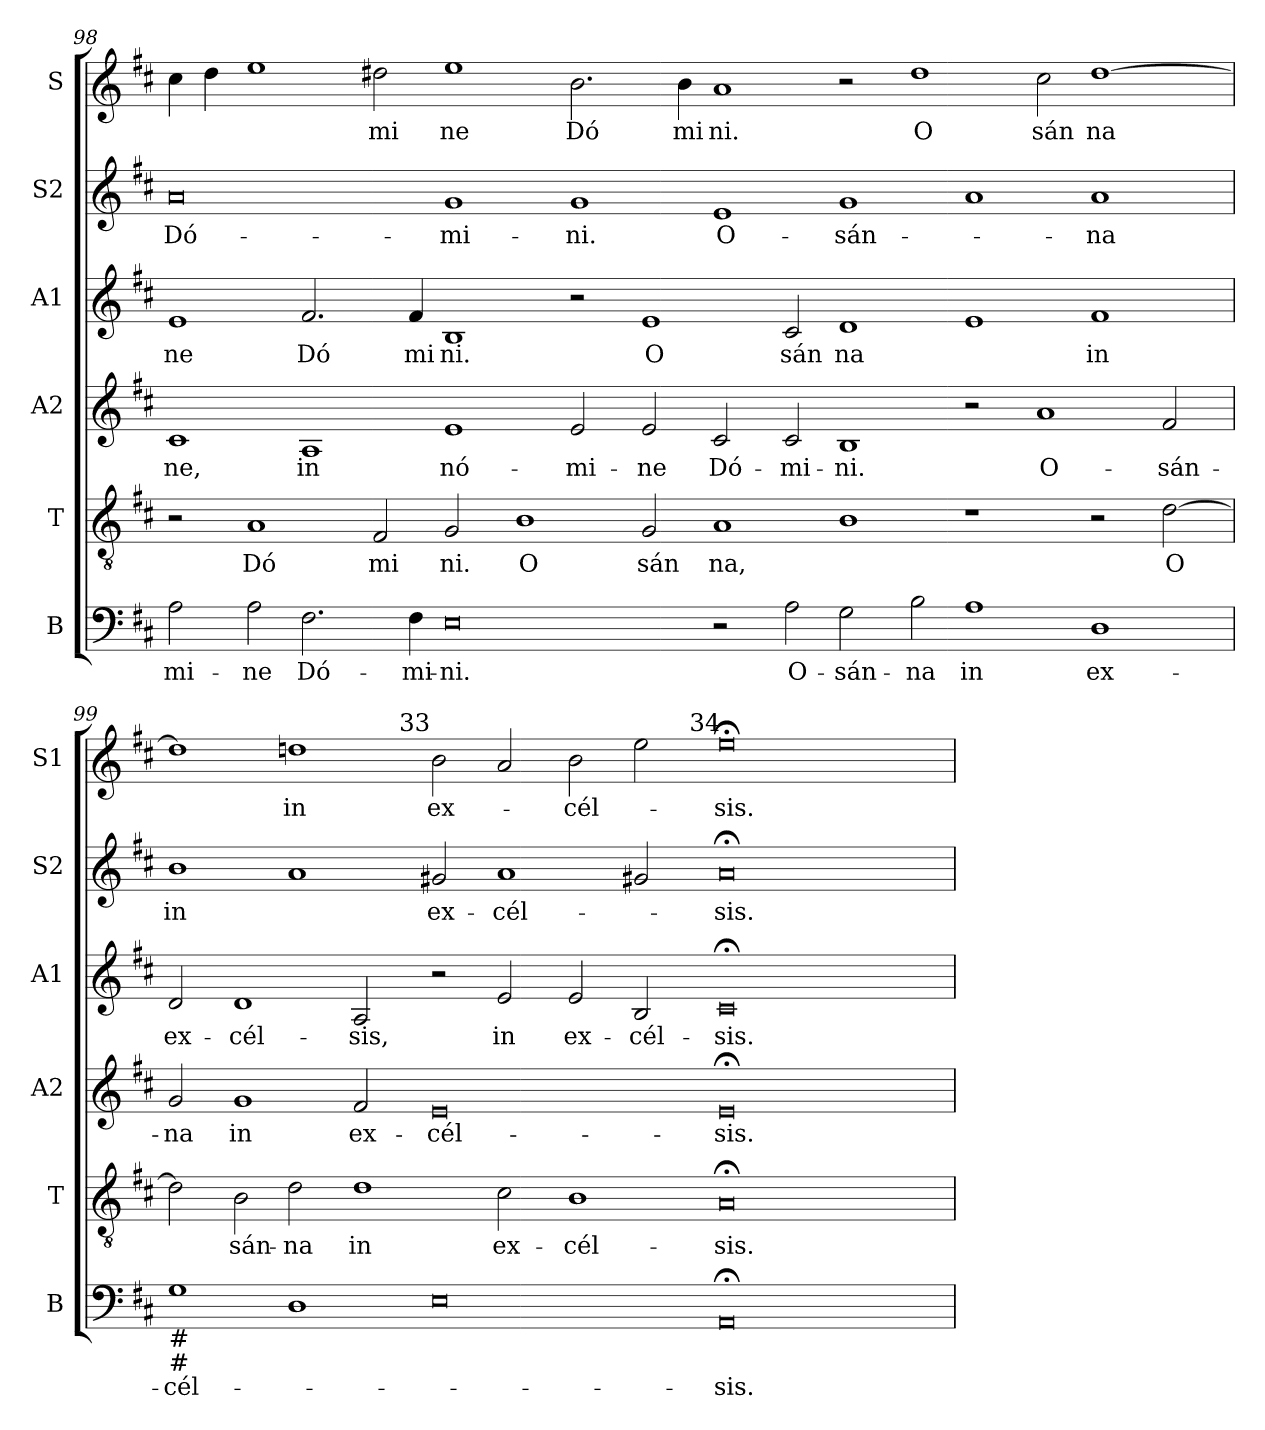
**kern	**text	**kern	**text	**kern	**text	**kern	**text	**kern	**text	**kern	**text
*part6	*part6	*part5	*part5	*part4	*part4	*part3	*part3	*part2	*part2	*part1	*part1
*staff6	*staff6	*staff5	*staff5	*staff4	*staff4	*staff3	*staff3	*staff2	*staff2	*staff1	*staff1
*I"B	*	*I"T	*	*I"A2	*	*I"A1	*	*I"S2	*	*I"S	*
*I'B	*	*I'T	*	*I'A2	*	*I'A1	*	*I'S2	*	*I'S1	*
!!LO:PB:g=z
*clefF4	*	*clefGv2	*	*clefG2	*	*clefG2	*	*clefG2	*	*clefG2	*
*k[f#c#]	*	*k[f#c#]	*	*k[f#c#]	*	*k[f#c#]	*	*k[f#c#]	*	*k[f#c#]	*
*D:	*	*D:	*	*D:	*	*D:	*	*D:	*	*D:	*
=98	=98	=98	=98	=98	=98	=98	=98	=98	=98	=98	=98
!	!LO:LY:b:cj	!	!	!	!LO:LY:b:cj	!	!LO:LY:b:cj	!	!LO:LY:b:cj	!	!
*	*	*	*	*	*	*	*	*^	*	*	*
2A\	-mi-	2r	.	1c#	ne,	1e	-ne	0a	4ryy	Dó-	4cc#\	.
.	.	.	.	.	.	.	.	.	32ryy	.	4dd\	.
.	.	.	.	.	.	.	.	.	1ryy	.	.	.
!	!LO:LY:b:cj	!	!LO:LY:b:cj	!	!	!	!	!	!	!	!	!
2A\	-ne	1A	Dó	.	.	.	.	.	.	.	1ee	.
!	!LO:LY:b:cj	!	!	!	!LO:LY:b:cj	!	!LO:LY:b:cj	!	!	!	!	!
2.F#\	Dó-	.	.	1A	in	2.f#/	Dó	.	.	.	.	.
.	.	.	.	.	.	.	.	.	1ryy	.	.	.
!	!	!	!LO:LY:b:cj	!	!	!	!	!	!	!	!	!LO:LY:b:cj
.	.	2F#/	mi	.	.	.	.	.	.	.	2dd#X\	-mi
!	!LO:LY:b:cj	!	!	!	!	!	!LO:LY:b:cj	!	!	!	!	!
4F#\	-mi-	.	.	.	.	4f#/	mi	.	.	.	.	.
!	!LO:LY:b:cj	!	!LO:LY:b:cj	!	!LO:LY:b:cj	!	!LO:LY:b:cj	!	!	!LO:LY:b:cj	!	!LO:LY:b:cj
0E	-ni.	2G/	ni.	1e	nó-	1B	ni.	1g	.	-mi-	1ee	ne
.	.	.	.	.	.	.	.	.	1ryy	.	.	.
!	!	!	!LO:LY:b:cj	!	!	!	!	!	!	!	!	!
.	.	1B	O	.	.	.	.	.	.	.	.	.
!	!	!	!	!	!LO:LY:b:cj	!	!	!	!	!LO:LY:b:cj	!	!LO:LY:b:cj
.	.	.	.	2e/	-mi-	2r	.	1g	.	-ni.	2.b\	Dó
.	.	.	.	.	.	.	.	.	1ryy	.	.	.
!	!	!	!LO:LY:b:cj	!	!LO:LY:b:cj	!	!LO:LY:b:cj	!	!	!	!	!
.	.	2G/	sán	2e/	-ne	1e	O	.	.	.	.	.
!	!	!	!	!	!	!	!	!	!	!	!	!LO:LY:b:cj
.	.	.	.	.	.	.	.	.	.	.	4b\	mi
!	!	!	!LO:LY:b:cj	!	!LO:LY:b:cj	!	!	!	!	!LO:LY:b:cj	!	!LO:LY:b:cj
2r	.	1A	na,	2c#/	Dó-	.	.	1e	.	O-	1a	ni.
.	.	.	.	.	.	.	.	.	1ryy	.	.	.
!	!LO:LY:b:cj	!	!	!	!LO:LY:b:cj	!	!LO:LY:b:cj	!	!	!	!	!
2A\	O-	.	.	2c#/	-mi-	2c#/	sán	.	.	.	.	.
!	!LO:LY:b:cj	!	!	!	!LO:LY:b:cj	!	!LO:LY:b:cj	!	!	!LO:LY:b	!	!
2G\	-sán-	1B	.	1B	-ni.	1d	na	1g	.	-sán-	2r	.
.	.	.	.	.	.	.	.	.	1ryy	.	.	.
!	!LO:LY:b:cj	!	!	!	!	!	!	!	!	!	!	!LO:LY:b:cj
2B\	-na	.	.	.	.	.	.	.	.	.	1dd#	O
!	!LO:LY:b:cj	!	!	!	!	!	!	!	!	!	!	!
1A	in	1r	.	2r	.	1e	.	1a	.	.	.	.
.	.	.	.	.	.	.	.	.	1ryy	.	.	.
!	!	!	!	!	!LO:LY:b:cj	!	!	!	!	!	!	!LO:LY:b:cj
.	.	.	.	1a	O-	.	.	.	.	.	2cc#\	sán
!	!LO:LY:b:cj	!	!	!	!	!	!LO:LY:b:cj	!	!	!LO:LY:b:cj	!	!LO:LY:b:cj
1D	ex-	2r	.	.	.	1f#	in	1a	.	-na	[<1dd#	na
.	.	.	.	.	.	.	.	.	2ryy	.	.	.
!	!	!	!LO:LY:b:cj	!	!LO:LY:b:cj	!	!	!	!	!	!	!
.	.	[>2d\	O	2f#/	-sán-	.	.	.	.	.	.	.
.	.	.	.	.	.	.	.	.	8..ryy	.	.	.
!!LO:LB:g=z
=99	=99	=99	=99	=99	=99	=99	=99	=99	=99	=99	=99	=99
!LO:TX:b:t=#	!	!	!	!	!	!	!	!	!	!	!	!
!LO:TX:b:t=#	!	!	!	!	!	!	!	!	!	!	!	!
!	!LO:LY:b:cj	!	!	!	!LO:LY:b:cj	!	!LO:LY:b:cj	!	!	!LO:LY:b:cj	!	!
*	*	*^	*	*	*	*	*	*	*	*	*^	*
*	*	*	*	*	*	*	*	*	*v	*v	*	*	*^	*
1G	-cél-	2d\]	16ryy	.	2g/	-na	2d/	ex-	1b	in	1dd#]	1ryy	1ryy	.
.	.	.	1ryy	.	.	.	.	.	.	.	.	.	.	.
!	!	!	!	!LO:LY:b:cj	!	!LO:LY:b:cj	!	!LO:LY:b:cj	!	!	!	!	!	!
.	.	2B\	.	sán-	1g	in	1d	-cél-	.	.	.	.	.	.
!	!	!	!	!LO:LY:b:cj	!	!	!	!	!	!	!	!	!	!LO:LY:b:cj
1D	.	2d\	.	-na	.	.	.	.	1a	.	1dd	2ryy	1ryy	in
.	.	.	1ryy	.	.	.	.	.	.	.	.	.	.	.
!	!	!	!	!LO:LY:b:cj	!	!LO:LY:b:cj	!	!LO:LY:b:cj	!	!	!	!	!	!
.	.	1d	.	in	2f#/	ex-	2A/	-sis,	.	.	.	4ryy	.	.
.	.	.	.	.	.	.	.	.	.	.	.	32ryy	.	.
!	!	!	!	!	!	!	!	!	!	!	!	!LO:TX:a:t=33	!	!
.	.	.	.	.	.	.	.	.	.	.	.	1ryy	.	.
!	!	!	!	!	!	!LO:LY:b:cj	!	!	!	!LO:LY:b:cj	!	!	!	!LO:LY:b:cj
0E	.	.	.	.	0e	-cél-	2r	.	2g#X/	ex-	2b\	.	1ryy	ex-
.	.	.	1ryy	.	.	.	.	.	.	.	.	.	.	.
!	!	!	!	!LO:LY:b:cj	!	!	!	!LO:LY:b:cj	!	!LO:LY:b:cj	!	!	!	!
.	.	2c#\	.	ex-	.	.	2e/	in	1a	-cél-	2a/	.	.	.
.	.	.	.	.	.	.	.	.	.	.	.	1ryy	.	.
!	!	!	!	!LO:LY:b:cj	!	!	!	!LO:LY:b:cj	!	!	!	!	!	!LO:LY:b
.	.	1B	.	-cél-	.	.	2e/	ex-	.	.	2b\	.	2ryy	-cél-
.	.	.	1ryy	.	.	.	.	.	.	.	.	.	.	.
!	!	!	!	!	!	!	!	!LO:LY:b:cj	!	!	!	!	!	!
.	.	.	.	.	.	.	2B/	-cél-	2g#X/	.	2ee\	.	4ryy	.
.	.	.	.	.	.	.	.	.	.	.	.	.	16ryy	.
.	.	.	.	.	.	.	.	.	.	.	.	1ryy	.	.
!	!	!	!	!	!	!	!	!	!	!	!	!	!LO:TX:a:t=34	!
.	.	.	.	.	.	.	.	.	.	.	.	.	1ryy	.
!	!LO:LY:b:cj	!	!	!LO:LY:b:cj	!	!LO:LY:b:cj	!	!LO:LY:b:cj	!	!LO:LY:b:cj	!	!	!	!LO:LY:b:cj
0AA;<	-sis.	0A;<	.	-sis.	0e;<	-sis.	0c#;<	-sis.	0a;<	-sis.	0ee;<	.	.	-sis.
.	.	.	1ryy	.	.	.	.	.	.	.	.	.	.	.
.	.	.	.	.	.	.	.	.	.	.	.	1ryy	.	.
.	.	.	.	.	.	.	.	.	.	.	.	.	1ryy	.
.	.	.	2...ryy	.	.	.	.	.	.	.	.	.	.	.
.	.	.	.	.	.	.	.	.	.	.	.	8..ryy	.	.
.	.	.	.	.	.	.	.	.	.	.	.	.	8.ryy	.
*	*	*v	*v	*	*	*	*	*	*	*	*v	*v	*v	*
=	=!	=	=!	=	=!	=	=!	=	=!	=!	=!
*-	*-	*-	*-	*-	*-	*-	*-	*-	*-	*-	*-
